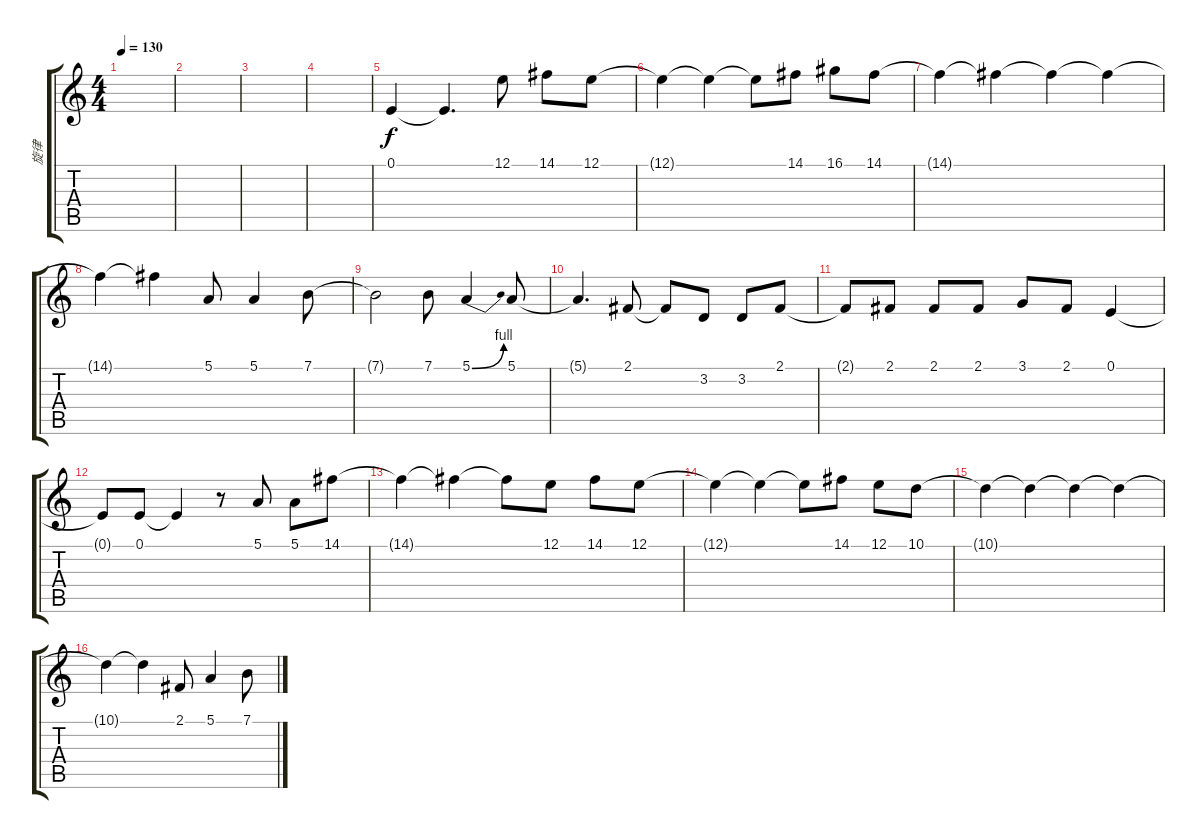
\track ("旋律" "旋律") {instrument baritonesax}
\staff {score tabs}
\tuning (E4 B3 G3 D3 A2 E2) {hide}
\ts (4 4)
\tempo 130
\clef g2
\ks c
|
|
|
|
0.1.4 0.1{t}.4{d} 12.1.8 14.1.8 12.1.8 |
12.1{t}.4 12.1{t}.4 12.1{t}.8 14.1.8 16.1.8 14.1.8 |
14.1{t}.4 14.1{t}.4 14.1{t}.4 14.1{t}.4 |
14.1{t}.4 14.1{t}.4 5.1.8 5.1.4 7.1.8 |
7.1{t}.2 7.1.8 5.1{be (bend 0 0 60 4)}.4 5.1.8 |
5.1{t}.4{d} 2.1.8 2.1{t}.8 3.2.8 3.2.8 2.1.8 |
2.1{t}.8 2.1.8 2.1.8 2.1.8 3.1.8 2.1.8 0.1.4 |
0.1{t}.8 0.1.8 0.1{t}.4 r.8 5.1.8 5.1.8 14.1.8 |
14.1{t}.4 14.1{t}.4 14.1{t}.8 12.1.8 14.1.8 12.1.8 |
12.1{t}.4 12.1{t}.4 12.1{t}.8 14.1.8 12.1.8 10.1.8 |
10.1{t}.4 10.1{t}.4 10.1{t}.4 10.1{t}.4 |
10.1{t}.4 10.1{t}.4 2.1.8 5.1.4 7.1.8
